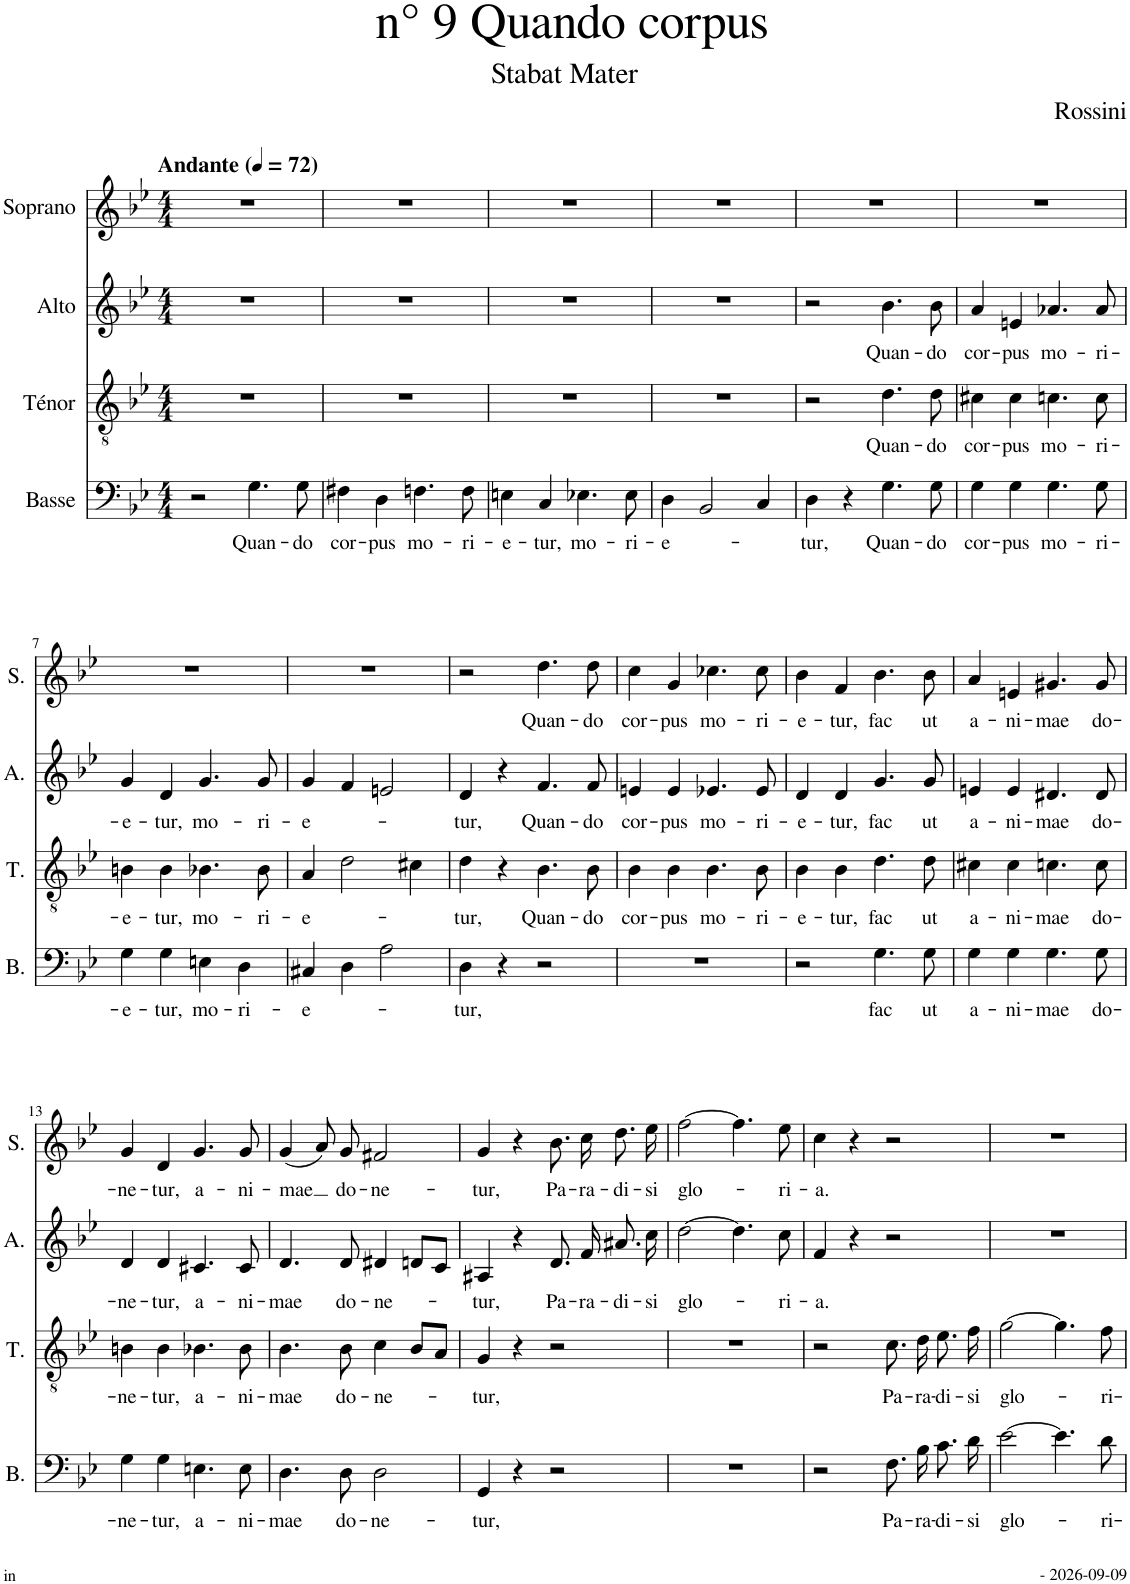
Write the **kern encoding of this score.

**kern	**text	**kern	**text	**kern	**text	**kern	**text
*part4	*part4	*part3	*part3	*part2	*part2	*part1	*part1
*staff4	*staff4	*staff3	*staff3	*staff2	*staff2	*staff1	*staff1
*I"Basse	*	*I"Ténor	*	*I"Alto	*	*I"Soprano	*
*I'B.	*	*I'T.	*	*I'A.	*	*I'S.	*
*clefF4	*	*clefGv2	*	*clefG2	*	*clefG2	*
*k[b-e-]	*	*k[b-e-]	*	*k[b-e-]	*	*k[b-e-]	*
*M4/4	*	*M4/4	*	*M4/4	*	*M4/4	*
*MM72	*	*MM72	*	*MM72	*	*MM72	*
=1	=1	=1	=1	=1	=1	=1	=1
!	!	!	!	!	!	!LO:TX:a:B:t=Andante	!
2r	.	1r	.	1r	.	1r	.
!	!LO:LY:b	!	!	!	!	!	!
4.G\	Quan-	.	.	.	.	.	.
!	!LO:LY:b	!	!	!	!	!	!
8G\	-do	.	.	.	.	.	.
=2	=2	=2	=2	=2	=2	=2	=2
!	!LO:LY:b	!	!	!	!	!	!
4F#X\	cor-	1r	.	1r	.	1r	.
!	!LO:LY:b	!	!	!	!	!	!
4D\	-pus	.	.	.	.	.	.
!	!LO:LY:b	!	!	!	!	!	!
4.Fn\	mo-	.	.	.	.	.	.
!	!LO:LY:b	!	!	!	!	!	!
8F\	-ri-	.	.	.	.	.	.
=3	=3	=3	=3	=3	=3	=3	=3
!	!LO:LY:b	!	!	!	!	!	!
4En\	-e-	1r	.	1r	.	1r	.
!	!LO:LY:b	!	!	!	!	!	!
4C/	-tur,	.	.	.	.	.	.
!	!LO:LY:b	!	!	!	!	!	!
4.E-X\	mo-	.	.	.	.	.	.
!	!LO:LY:b	!	!	!	!	!	!
8E-\	-ri-	.	.	.	.	.	.
=4	=4	=4	=4	=4	=4	=4	=4
!	!LO:LY:b	!	!	!	!	!	!
4D\	-e-	1r	.	1r	.	1r	.
2BB-/	.	.	.	.	.	.	.
4C/	.	.	.	.	.	.	.
=5	=5	=5	=5	=5	=5	=5	=5
!	!LO:LY:b	!	!	!	!	!	!
4D\	-tur,	2r	.	2r	.	1r	.
4r	.	.	.	.	.	.	.
!	!LO:LY:b	!	!LO:LY:b	!	!LO:LY:b	!	!
4.G\	Quan-	4.d\	Quan-	4.b-\	Quan-	.	.
!	!LO:LY:b	!	!LO:LY:b	!	!LO:LY:b	!	!
8G\	-do	8d\	-do	8b-\	-do	.	.
=6	=6	=6	=6	=6	=6	=6	=6
!	!LO:LY:b	!	!LO:LY:b	!	!LO:LY:b	!	!
4G\	cor-	4c#X\	cor-	4a/	cor-	1r	.
!	!LO:LY:b	!	!LO:LY:b	!	!LO:LY:b	!	!
4G\	-pus	4c#\	-pus	4en/	-pus	.	.
!	!LO:LY:b	!	!LO:LY:b	!	!LO:LY:b	!	!
4.G\	mo-	4.cn\	mo-	4.a-X/	mo-	.	.
!	!LO:LY:b	!	!LO:LY:b	!	!LO:LY:b	!	!
8G\	-ri-	8c\	-ri-	8a-/	-ri-	.	.
!!LO:LB:g=z
=7	=7	=7	=7	=7	=7	=7	=7
!	!LO:LY:b	!	!LO:LY:b	!	!LO:LY:b	!	!
4G\	-e-	4Bn\	-e-	4g/	-e-	1r	.
!	!LO:LY:b	!	!LO:LY:b	!	!LO:LY:b	!	!
4G\	-tur,	4B\	-tur,	4d/	-tur,	.	.
!	!LO:LY:b	!	!LO:LY:b	!	!LO:LY:b	!	!
4En\	mo-	4.B-X\	mo-	4.g/	mo-	.	.
!	!LO:LY:b	!	!	!	!	!	!
4D\	-ri-	.	.	.	.	.	.
!	!	!	!LO:LY:b	!	!LO:LY:b	!	!
.	.	8B-\	-ri-	8g/	-ri-	.	.
=8	=8	=8	=8	=8	=8	=8	=8
!	!LO:LY:b	!	!LO:LY:b	!	!LO:LY:b	!	!
4C#X/	-e-	4A/	-e-	4g/	-e-	1r	.
4D\	.	2d\	.	4f/	.	.	.
2A\	.	.	.	2en/	.	.	.
.	.	4c#X\	.	.	.	.	.
=9	=9	=9	=9	=9	=9	=9	=9
!	!LO:LY:b	!	!LO:LY:b	!	!LO:LY:b	!	!
4D\	-tur,	4d\	-tur,	4d/	-tur,	2r	.
4r	.	4r	.	4r	.	.	.
!	!	!	!LO:LY:b	!	!LO:LY:b	!	!LO:LY:b
2r	.	4.B-\	Quan-	4.f/	Quan-	4.dd\	Quan-
!	!	!	!LO:LY:b	!	!LO:LY:b	!	!LO:LY:b
.	.	8B-\	-do	8f/	-do	8dd\	-do
=10	=10	=10	=10	=10	=10	=10	=10
!	!	!	!LO:LY:b	!	!LO:LY:b	!	!LO:LY:b
1r	.	4B-\	cor-	4en/	cor-	4cc\	cor-
!	!	!	!LO:LY:b	!	!LO:LY:b	!	!LO:LY:b
.	.	4B-\	-pus	4e/	-pus	4g/	-pus
!	!	!	!LO:LY:b	!	!LO:LY:b	!	!LO:LY:b
.	.	4.B-\	mo-	4.e-X/	mo-	4.cc-X\	mo-
!	!	!	!LO:LY:b	!	!LO:LY:b	!	!LO:LY:b
.	.	8B-\	-ri-	8e-/	-ri-	8cc-\	-ri-
=11	=11	=11	=11	=11	=11	=11	=11
!	!	!	!LO:LY:b	!	!LO:LY:b	!	!LO:LY:b
2r	.	4B-\	-e-	4d/	-e-	4b-\	-e-
!	!	!	!LO:LY:b	!	!LO:LY:b	!	!LO:LY:b
.	.	4B-\	-tur,	4d/	-tur,	4f/	-tur,
!	!LO:LY:b	!	!LO:LY:b	!	!LO:LY:b	!	!LO:LY:b
4.G\	fac	4.d\	fac	4.g/	fac	4.b-\	fac
!	!LO:LY:b	!	!LO:LY:b	!	!LO:LY:b	!	!LO:LY:b
8G\	ut	8d\	ut	8g/	ut	8b-\	ut
=12	=12	=12	=12	=12	=12	=12	=12
!	!LO:LY:b	!	!LO:LY:b	!	!LO:LY:b	!	!LO:LY:b
4G\	a-	4c#X\	a-	4en/	a-	4a/	a-
!	!LO:LY:b	!	!LO:LY:b	!	!LO:LY:b	!	!LO:LY:b
4G\	-ni-	4c#\	-ni-	4e/	-ni-	4en/	-ni-
!	!LO:LY:b	!	!LO:LY:b	!	!LO:LY:b	!	!LO:LY:b
4.G\	-mae	4.cn\	-mae	4.d#X/	-mae	4.g#X/	-mae
!	!LO:LY:b	!	!LO:LY:b	!	!LO:LY:b	!	!LO:LY:b
8G\	do-	8c\	do-	8d#/	do-	8g#/	do-
!!LO:LB:g=z
=13	=13	=13	=13	=13	=13	=13	=13
!	!LO:LY:b	!	!LO:LY:b	!	!LO:LY:b	!	!LO:LY:b
4G\	-ne-	4Bn\	-ne-	4d/	-ne-	4g/	-ne-
!	!LO:LY:b	!	!LO:LY:b	!	!LO:LY:b	!	!LO:LY:b
4G\	-tur,	4B\	-tur,	4d/	-tur,	4d/	-tur,
!	!LO:LY:b	!	!LO:LY:b	!	!LO:LY:b	!	!LO:LY:b
4.En\	a-	4.B-X\	a-	4.c#X/	a-	4.g/	a-
!	!LO:LY:b	!	!LO:LY:b	!	!LO:LY:b	!	!LO:LY:b
8E\	-ni-	8B-\	-ni-	8c#/	-ni-	8g/	-ni-
=14	=14	=14	=14	=14	=14	=14	=14
!	!LO:LY:b	!	!LO:LY:b	!	!LO:LY:b	!	!LO:LY:b
4.D\	-mae	4.B-\	-mae	4.d/	-mae	(4g/	-mae
.	.	.	.	.	.	8a/L)	.
!	!LO:LY:b	!	!LO:LY:b	!	!LO:LY:b	!	!LO:LY:b
8D\	do-	8B-\	do-	8d/	do-	8g/J	do-
!	!LO:LY:b	!	!LO:LY:b	!	!LO:LY:b	!	!LO:LY:b
2D\	-ne-	4c\	-ne-	4d#X/	-ne-	2f#X/	-ne-
.	.	8B-/L	.	8dn/L	.	.	.
.	.	8A/J	.	8c/J	.	.	.
=15	=15	=15	=15	=15	=15	=15	=15
!	!LO:LY:b	!	!LO:LY:b	!	!LO:LY:b	!	!LO:LY:b
4GG/	-tur,	4G/	-tur,	4A#X/	-tur,	4g/	-tur,
4r	.	4r	.	4r	.	4r	.
!	!	!	!	!	!LO:LY:b	!	!LO:LY:b
2r	.	2r	.	8.d/	Pa-	8.b-\L	Pa-
!	!	!	!	!	!LO:LY:b	!	!LO:LY:b
.	.	.	.	16f/	-ra-	16cc\Jk	-ra-
!	!	!	!	!	!LO:LY:b	!	!LO:LY:b
.	.	.	.	8.a#X/	-di-	8.dd\L	-di-
!	!	!	!	!	!LO:LY:b	!	!LO:LY:b
.	.	.	.	16cc\	-si	16ee-\Jk	-si
=16	=16	=16	=16	=16	=16	=16	=16
!	!	!	!	!	!LO:LY:b	!	!LO:LY:b
1r	.	1r	.	[2dd\	glo-	[2ff\	glo-
.	.	.	.	4.dd\]	.	4.ff\]	.
!	!	!	!	!	!LO:LY:b	!	!LO:LY:b
.	.	.	.	8cc\	-ri-	8ee-\	-ri-
=17	=17	=17	=17	=17	=17	=17	=17
!	!	!	!	!	!LO:LY:b	!	!LO:LY:b
2r	.	2r	.	4f/	-a.	4cc\	-a.
.	.	.	.	4r	.	4r	.
!	!LO:LY:b	!	!LO:LY:b	!	!	!	!
8.F\L	Pa-	8.c\	Pa-	2r	.	2r	.
!	!LO:LY:b	!	!LO:LY:b	!	!	!	!
16B-\Jk	-ra-	16d\	-ra-	.	.	.	.
!	!LO:LY:b	!	!LO:LY:b	!	!	!	!
8.c\L	-di-	8.e-\	-di-	.	.	.	.
!	!LO:LY:b	!	!LO:LY:b	!	!	!	!
16d\Jk	-si	16f\	-si	.	.	.	.
=18	=18	=18	=18	=18	=18	=18	=18
!	!LO:LY:b	!	!LO:LY:b	!	!	!	!
[2e-\	glo-	[2g\	glo-	1r	.	1r	.
4.e-\]	.	4.g\]	.	.	.	.	.
!	!LO:LY:b	!	!LO:LY:b	!	!	!	!
8d\	-ri-	8f\	-ri-	.	.	.	.
=	=	=	=	=	=	=	=
*-	*-	*-	*-	*-	*-	*-	*-
